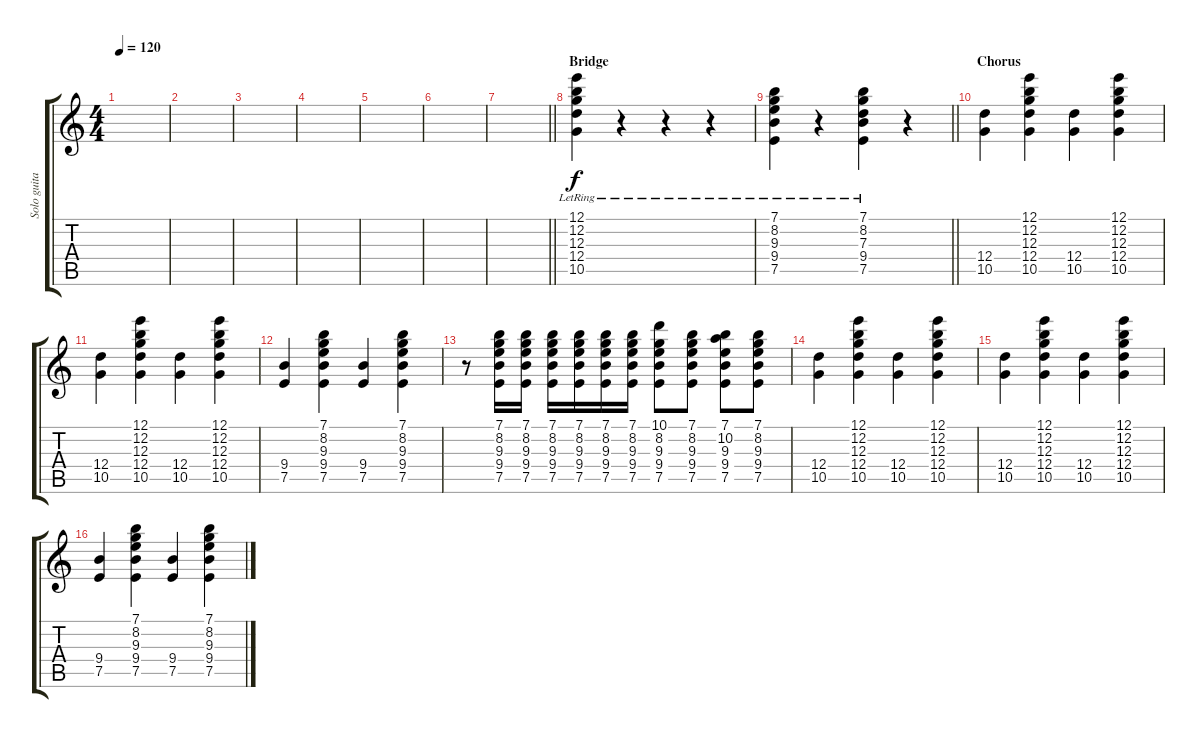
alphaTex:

\track ("Solo guitar" "Solo guita") {instrument distortionguitar}
\staff {score tabs}
\tuning (E4 B3 G3 D3 A2 E2) {hide}
\ts (4 4)
\tempo 120
\clef g2
\ks c
|
|
|
|
|
|
\barLineRight lightlight
|
\section ("" "Bridge")
(12.1{lr} 12.2 12.3 12.4 10.5).4 r.4 r.4 r.4 |
\barLineRight lightlight
(7.1{lr} 8.2 9.3 9.4 7.5).4 r.4 (7.1{lr} 8.2 7.3 9.4 7.5).4 r.4 |
\section ("" "Chorus")
(12.4 10.5).4 (12.1 12.2 12.3 12.4 10.5).4 (12.4 10.5).4 (12.1 12.2 12.3 12.4 10.5).4 |
(12.4 10.5).4 (12.1 12.2 12.3 12.4 10.5).4 (12.4 10.5).4 (12.1 12.2 12.3 12.4 10.5).4 |
(9.4 7.5).4 (7.1 8.2 9.3 9.4 7.5).4 (9.4 7.5).4 (7.1 8.2 9.3 9.4 7.5).4 |
r.8 (7.1 8.2 9.3 9.4 7.5).16 (7.1 8.2 9.3 9.4 7.5).16 (7.1 8.2 9.3 9.4 7.5).16 (7.1 8.2 9.3 9.4 7.5).16 (7.1 8.2 9.3 9.4 7.5).16 (7.1 8.2 9.3 9.4 7.5).16 (10.1 8.2 9.3 9.4 7.5).8 (7.1 8.2 9.3 9.4 7.5).8 (7.1 10.2 9.3 9.4 7.5).8 (7.1 8.2 9.3 9.4 7.5).8 |
(12.4 10.5).4 (12.1 12.2 12.3 12.4 10.5).4 (12.4 10.5).4 (12.1 12.2 12.3 12.4 10.5).4 |
(12.4 10.5).4 (12.1 12.2 12.3 12.4 10.5).4 (12.4 10.5).4 (12.1 12.2 12.3 12.4 10.5).4 |
(9.4 7.5).4 (7.1 8.2 9.3 9.4 7.5).4 (9.4 7.5).4 (7.1 8.2 9.3 9.4 7.5).4
